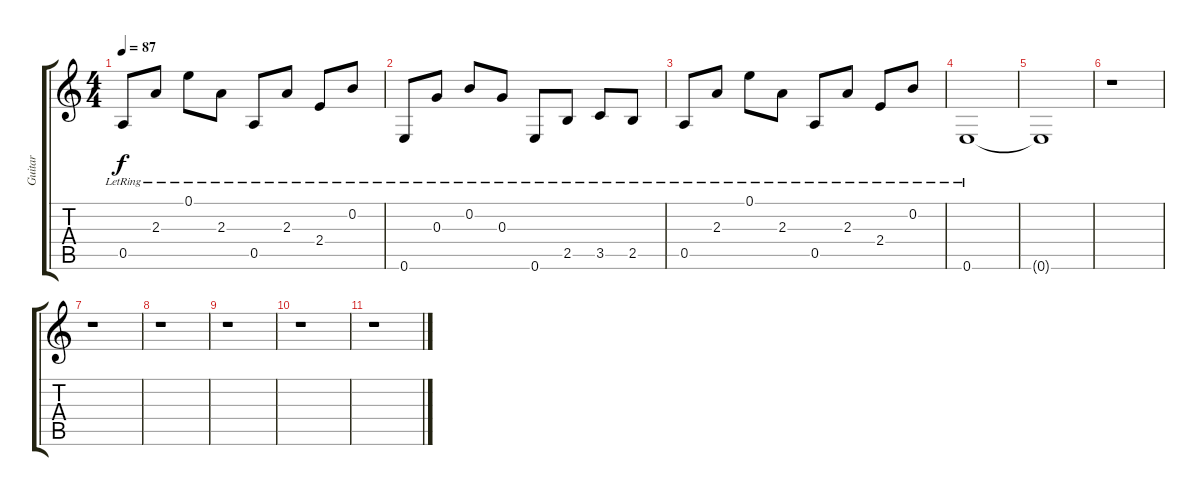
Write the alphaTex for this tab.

\track ("Guitar" "Guitar") {instrument acousticguitarnylon}
\staff {score tabs}
\tuning (E4 B3 G3 D3 A2 E2) {hide}
\ts (4 4)
\tempo 87
\clef g2
\ks c
0.5{lr}.8{dy f} 2.3{lr}.8 0.1{lr}.8 2.3{lr}.8 0.5{lr}.8 2.3{lr}.8 2.4{lr}.8 0.2{lr}.8 |
0.6{lr}.8 0.3{lr}.8 0.2{lr}.8 0.3{lr}.8 0.6{lr}.8 2.5{lr}.8 3.5{lr}.8 2.5{lr}.8 |
0.5{lr}.8 2.3{lr}.8 0.1{lr}.8 2.3{lr}.8 0.5{lr}.8 2.3{lr}.8 2.4{lr}.8 0.2{lr}.8 |
0.6{lr}.1{volume 0} |
0.6{t}.1 |
r.1 |
r.1 |
r.1 |
r.1 |
r.1 |
r.1
